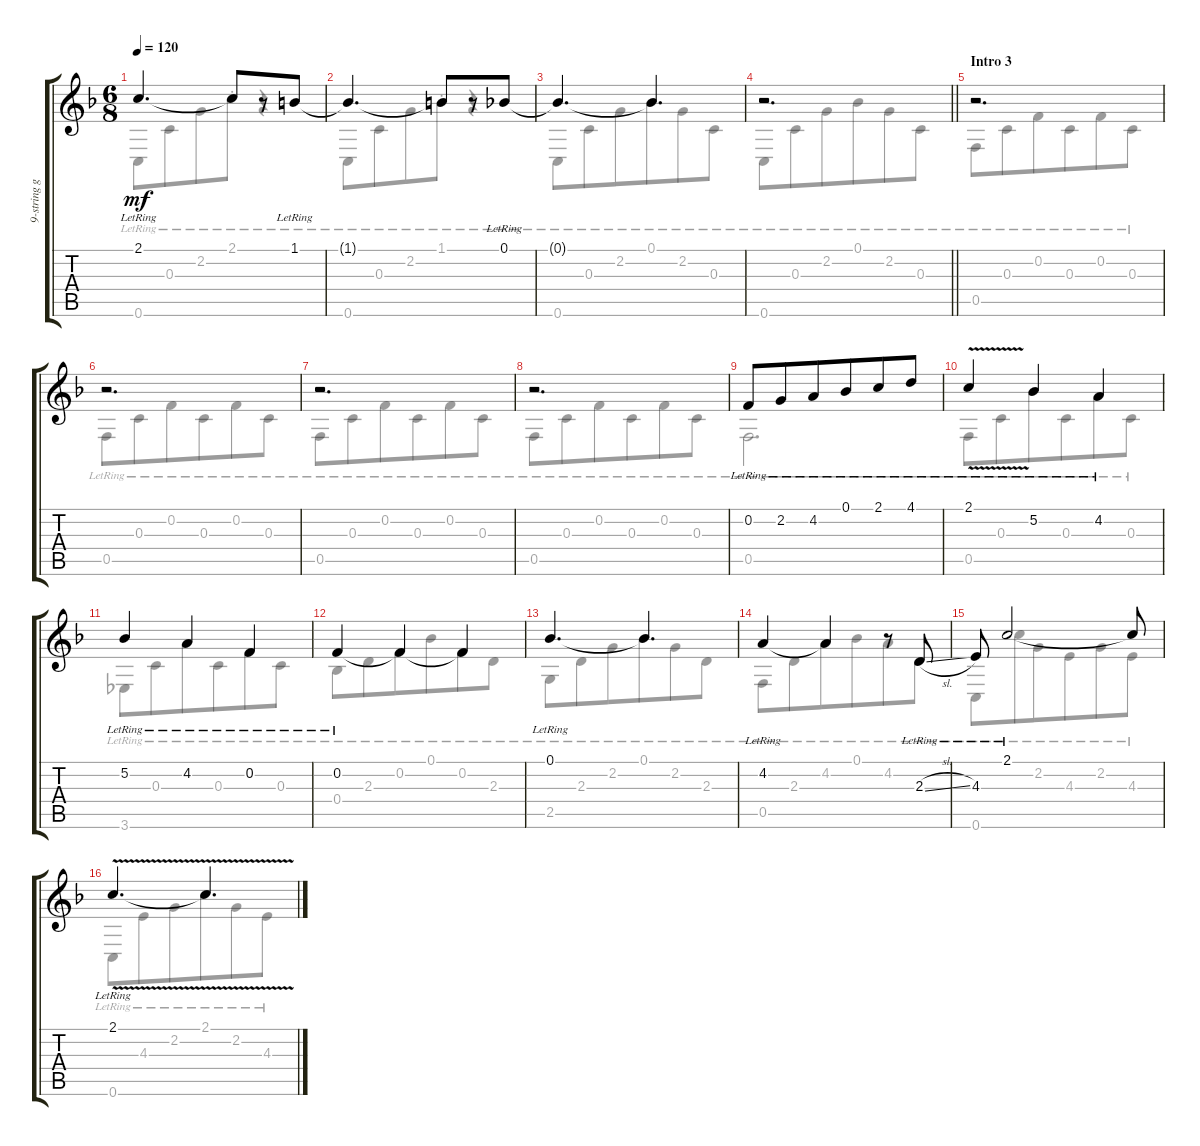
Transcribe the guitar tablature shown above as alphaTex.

\track ("9-string guitar" "9-string g") {instrument acousticguitarsteel}
\staff {score tabs}
\tuning (Bb3 F3 C3 Bb2 F2 C2) {hide}
\voice
\ts (6 8)
\tempo 120
\clef g2
\ks f
2.1{lr}.4{d dy mf} 2.1{t}.8 r.8 1.1{lr}.8 |
1.1{t}.4{d} 1.1{t}.8 r.8 0.1{lr}.8 |
0.1{t}.4{d} 0.1{t}.4{d} |
\barLineRight lightlight
r.2{d} |
\section ("" "Intro 3")
r.2{d} |
r.2{d} |
r.2{d} |
r.2{d} |
0.2{lr}.8 2.2{lr}.8 4.2{lr}.8{beam merge} 0.1{lr}.8 2.1{lr}.8 4.1{lr}.8 |
2.1{v lr}.4 5.2{lr}.4 4.2{lr}.4 |
5.2{lr}.4 4.2{lr}.4 0.2{lr}.4 |
0.2{lr}.4 0.2{t}.4 0.2{t}.4 |
0.1{lr}.4{d} 0.1{t}.4{d} |
4.2{lr}.4 4.2{t}.4 r.8 2.3{sl lr}.8 |
4.3{lr}.8 2.1{lr}.2 2.1{t}.8 |
2.1{v lr}.4{d} 2.1{t}.4{d}
\voice
\clef g2
\ottava regular
\simile none
\ks f
0.6{lr}.8{dy mf} 0.3{lr}.8 2.2{lr}.8{beam merge} 2.1{st lr}.8 r.4 |
0.6{lr}.8 0.3{lr}.8 2.2{lr}.8{beam merge} 1.1{st lr}.8 r.4 |
0.6{lr}.8 0.3{lr}.8 2.2{lr}.8{beam merge} 0.1{lr}.8 2.2{lr}.8 0.3{lr}.8 |
\barLineRight lightlight
0.6{lr}.8 0.3{lr}.8 2.2{lr}.8{beam merge} 0.1{lr}.8 2.2{lr}.8 0.3{lr}.8 |
0.5{lr}.8 0.3{lr}.8 0.2{lr}.8{beam merge} 0.3{lr}.8 0.2{lr}.8 0.3{lr}.8 |
0.5{lr}.8 0.3{lr}.8 0.2{lr}.8{beam merge} 0.3{lr}.8 0.2{lr}.8 0.3{lr}.8 |
0.5{lr}.8 0.3{lr}.8 0.2{lr}.8{beam merge} 0.3{lr}.8 0.2{lr}.8 0.3{lr}.8 |
0.5{lr}.8 0.3{lr}.8 0.2{lr}.8{beam merge} 0.3{lr}.8 0.2{lr}.8 0.3{lr}.8 |
0.5{lr}.2{d} |
0.5{lr}.8 0.3{lr}.8 5.2{lr}.8{beam merge} 0.3{lr}.8 4.2{lr}.8 0.3{lr}.8 |
3.6{lr}.8 0.3{lr}.8 4.2{lr}.8{beam merge} 0.3{lr}.8 0.2{lr}.8 0.3{lr}.8 |
0.4{lr}.8 2.3{lr}.8 0.2{lr}.8{beam merge} 0.1{lr}.8 0.2{lr}.8 2.3{lr}.8 |
2.5{lr}.8 2.3{lr}.8 2.2{lr}.8{beam merge} 0.1{lr}.8 2.2{lr}.8 2.3{lr}.8 |
0.5{lr}.8 2.3{lr}.8 4.2{lr}.8{beam merge} 0.1{lr}.8 4.2{lr}.8 2.3{lr}.8 |
0.6{lr}.8 2.1{lr}.8 2.2{lr}.8{beam merge} 4.3{lr}.8 2.2{lr}.8 4.3{lr}.8 |
0.6{lr}.8 4.3{lr}.8 2.2{lr}.8{beam merge} 2.1{lr}.8 2.2{lr}.8 4.3{lr}.8
